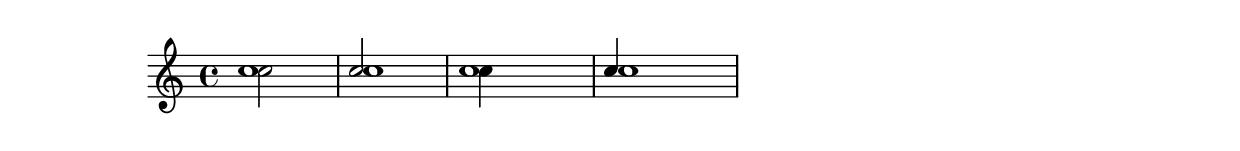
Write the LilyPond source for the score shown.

\version "2.14.0"

\header {
 texidoc = "Mixed collisions with whole notes require asymmetric shifts."
}

\layout{ragged-right=##t}
\relative c'' {
  <<
    { c1 c2 s2 c1 c4 s2. }
    \\
    { c2 s2 c1 c4 s2. c1 }
 >>
}
